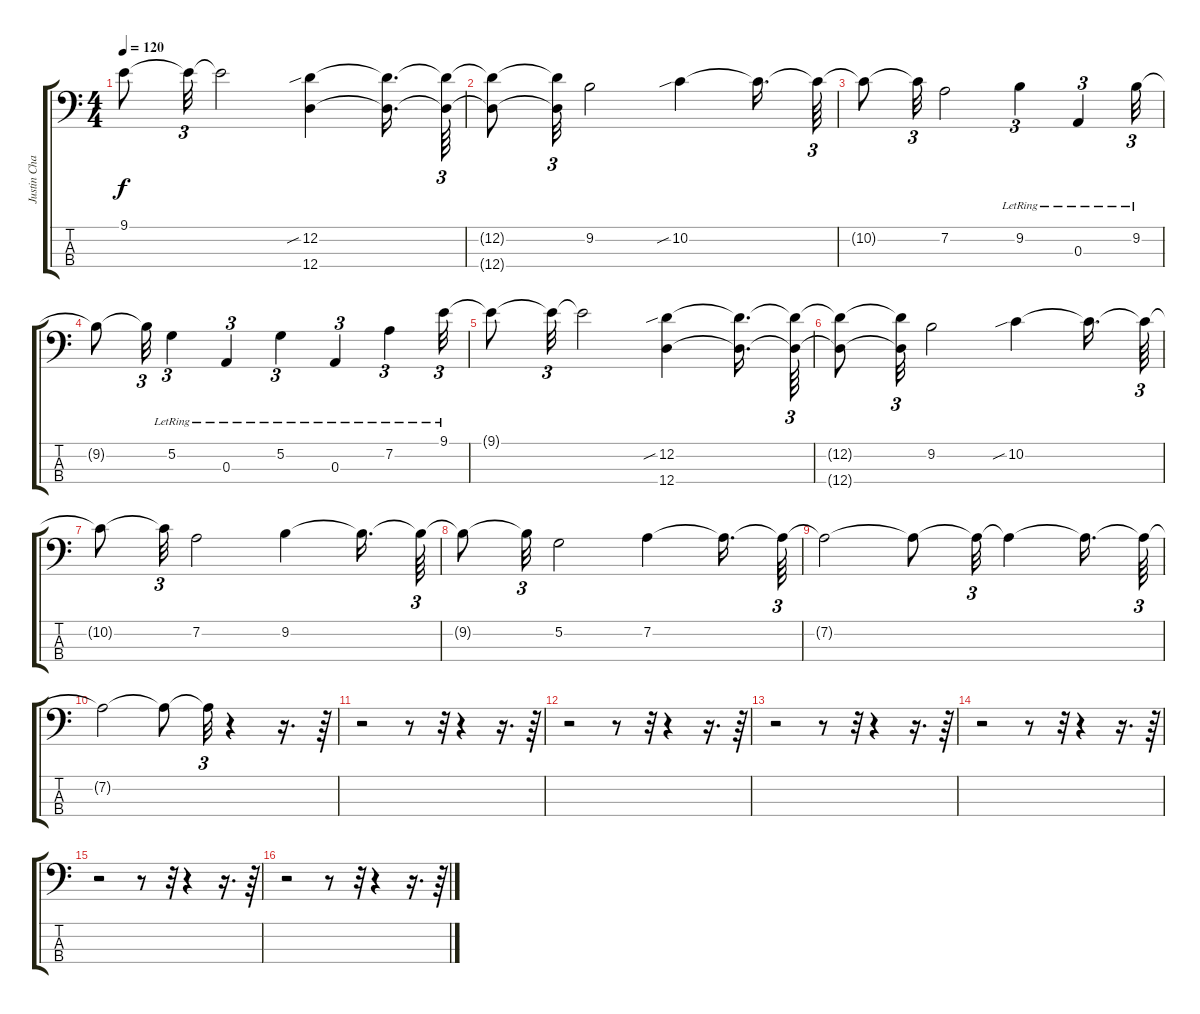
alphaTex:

\track ("Justin Chancellor" "Justin Cha") {instrument electricbasspick}
\staff {score tabs}
\tuning (G2 D2 A1 D1) {hide}
\ts (4 4)
\tempo 120
\clef f4
\ks c
9.1{t}.8{dy f} 9.1{t}.32{tu (3 2)} 9.1{t}.2 (12.2{sib} 12.4).4 (12.2{t} 12.4{t}).16{d} (12.2{t} 12.4{t}).64{tu (3 2)} |
(12.2{t} 12.4{t}).8 (12.2{t} 12.4{t}).32{tu (3 2)} 9.2.2 10.2{sib}.4 10.2{t}.16{d} 10.2{t}.64{tu (3 2)} |
10.2{t}.8 10.2{t}.32{tu (3 2)} 7.2.2 9.2{lr}.4{tu (3 2)} 0.3{lr}.4{tu (3 2)} 9.2{lr}.32{tu (3 2)} |
9.2{t}.8 9.2{t}.32{tu (3 2)} 5.2{lr}.4{tu (3 2)} 0.3{lr}.4{tu (3 2)} 5.2{lr}.4{tu (3 2)} 0.3{lr}.4{tu (3 2)} 7.2{lr}.4{tu (3 2)} 9.1{lr}.32{tu (3 2)} |
9.1{t}.8 9.1{t}.32{tu (3 2)} 9.1{t}.2 (12.2{sib} 12.4).4 (12.2{t} 12.4{t}).16{d} (12.2{t} 12.4{t}).64{tu (3 2)} |
(12.2{t} 12.4{t}).8 (12.2{t} 12.4{t}).32{tu (3 2)} 9.2.2 10.2{sib}.4 10.2{t}.16{d} 10.2{t}.64{tu (3 2)} |
10.2{t}.8 10.2{t}.32{tu (3 2)} 7.2.2 9.2.4 9.2{t}.16{d} 9.2{t}.64{tu (3 2)} |
9.2{t}.8 9.2{t}.32{tu (3 2)} 5.2.2 7.2.4 7.2{t}.16{d} 7.2{t}.64{tu (3 2)} |
7.2{t}.2 7.2{t}.8 7.2{t}.32{tu (3 2)} 7.2{t}.4 7.2{t}.16{d} 7.2{t}.64{tu (3 2)} |
7.2{t}.2 7.2{t}.8 7.2{t}.32{tu (3 2)} r.4 r.16{d} r.64{tu (3 2)} |
r.2 r.8 r.32{tu (3 2)} r.4 r.16{d} r.64{tu (3 2)} |
r.2 r.8 r.32{tu (3 2)} r.4 r.16{d} r.64{tu (3 2)} |
r.2 r.8 r.32{tu (3 2)} r.4 r.16{d} r.64{tu (3 2)} |
r.2 r.8 r.32{tu (3 2)} r.4 r.16{d} r.64{tu (3 2)} |
r.2 r.8 r.32{tu (3 2)} r.4 r.16{d} r.64{tu (3 2)} |
r.2 r.8 r.32{tu (3 2)} r.4 r.16{d} r.64{tu (3 2)}
